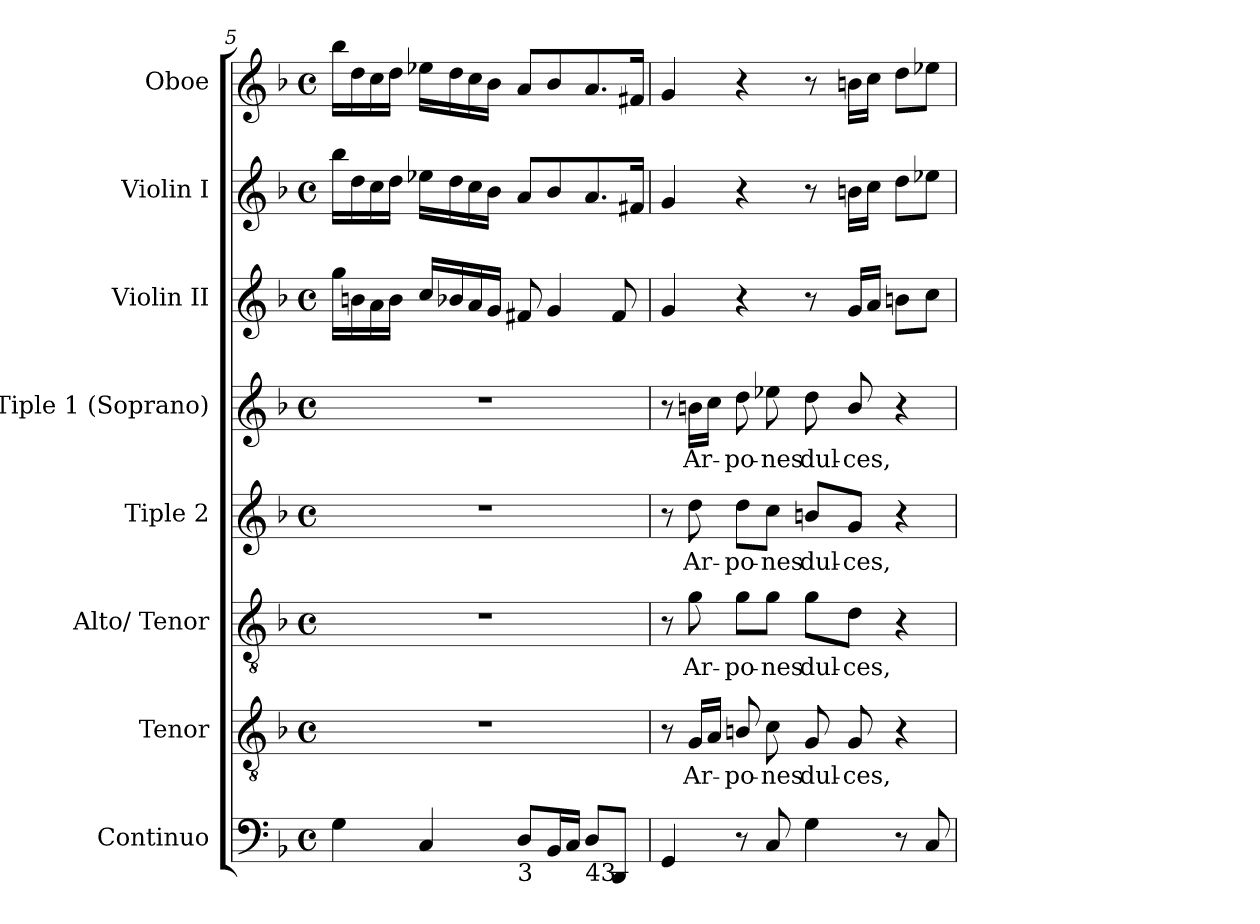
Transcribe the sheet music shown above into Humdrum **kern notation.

**kern	**kern	**text	**kern	**text	**kern	**text	**kern	**text	**kern	**kern	**kern
*part8	*part7	*part7	*part6	*part6	*part5	*part5	*part4	*part4	*part3	*part2	*part1
*staff8	*staff7	*staff7	*staff6	*staff6	*staff5	*staff5	*staff4	*staff4	*staff3	*staff2	*staff1
*I"Continuo	*I"Tenor	*	*I"Alto/ Tenor	*	*I"Tiple 2	*	*I"Tiple  1 (Soprano)	*	*I"Violin II	*I"Violin I	*I"Oboe
*I'Cont.	*I'T.	*	*I'A.	*	*	*	*I'S1.	*	*I'Vln. II	*I'Vln. I	*I'Ob.
*clefF4	*clefGv2	*	*clefGv2	*	*clefG2	*	*clefG2	*	*clefG2	*clefG2	*clefG2
*	*ITrd7c12	*	*ITrd7c12	*	*	*	*	*	*	*	*
*k[b-]	*k[b-]	*	*k[b-]	*	*k[b-]	*	*k[b-]	*	*k[b-]	*k[b-]	*k[b-]
*F:	*F:	*	*F:	*	*F:	*	*F:	*	*F:	*F:	*F:
*M4/4	*M4/4	*	*M4/4	*	*M4/4	*	*M4/4	*	*M4/4	*M4/4	*M4/4
*met(c)	*met(c)	*	*met(c)	*	*met(c)	*	*met(c)	*	*met(c)	*met(c)	*met(c)
=5	=5	=5	=5	=5	=5	=5	=5	=5	=5	=5	=5
4Gi\	1r	.	1r	.	1r	.	1r	.	16ggi\LL	16bb-i\LL	16bb-i\LL
.	.	.	.	.	.	.	.	.	16bni\	16ddi\	16ddi\
.	.	.	.	.	.	.	.	.	16ai\	16cci\	16cci\
.	.	.	.	.	.	.	.	.	16bi\JJ	16ddi\JJ	16ddi\JJ
4Ci/	.	.	.	.	.	.	.	.	16cci/LL	16ee-Xi\LL	16ee-Xi\LL
.	.	.	.	.	.	.	.	.	16b-Xi/	16ddi\	16ddi\
.	.	.	.	.	.	.	.	.	16ai/	16cci\	16cci\
.	.	.	.	.	.	.	.	.	16gi/JJ	16b-i\JJ	16b-i\JJ
!LO:TX:b:t=3	!	!	!	!	!	!	!	!	!	!	!
8Di/L	.	.	.	.	.	.	.	.	8f#Xi/	8ai/L	8ai/L
16BB-i/L	.	.	.	.	.	.	.	.	4gi/	8b-i/	8b-i/
16Ci/JJ	.	.	.	.	.	.	.	.	.	.	.
!LO:TX:b:t=43	!	!	!	!	!	!	!	!	!	!	!
8Di/L	.	.	.	.	.	.	.	.	.	8.ai/	8.ai/
8DDi/J	.	.	.	.	.	.	.	.	8f#i/	.	.
.	.	.	.	.	.	.	.	.	.	16f#Xi/Jk	16f#Xi/Jk
=6	=6	=6	=6	=6	=6	=6	=6	=6	=6	=6	=6
4GGi/	8r	.	8r	.	8r	.	8r	.	4gi/	4gi/	4gi/
!	!	!LO:LY:b:color=#000000	!	!	!	!	!	!	!	!	!
!	!	!	!	!LO:LY:b:color=#000000	!	!	!	!	!	!	!
!	!	!	!	!	!	!LO:LY:b:color=#000000	!	!	!	!	!
!	!	!	!	!	!	!	!	!LO:LY:b:color=#000000	!	!	!
.	16GGi/LL	Ar-	8Gi\	Ar-	8ddi\	Ar-	16bni\LL	Ar-	.	.	.
.	16AAi/JJ	.	.	.	.	.	16cci\JJ	.	.	.	.
!	!	!LO:LY:b:color=#000000	!	!	!	!	!	!	!	!	!
!	!	!	!	!LO:LY:b:color=#000000	!	!	!	!	!	!	!
!	!	!	!	!	!	!LO:LY:b:color=#000000	!	!	!	!	!
!	!	!	!	!	!	!	!	!LO:LY:b:color=#000000	!	!	!
8r	8BBni/	-po-	8Gi\L	-po-	8ddi\L	-po-	8ddi\	-po-	4r	4r	4r
!	!	!LO:LY:b:color=#000000	!	!	!	!	!	!	!	!	!
!	!	!	!	!LO:LY:b:color=#000000	!	!	!	!	!	!	!
!	!	!	!	!	!	!LO:LY:b:color=#000000	!	!	!	!	!
!	!	!	!	!	!	!	!	!LO:LY:b:color=#000000	!	!	!
8Ci/	8Ci\	-nes	8Gi\J	-nes	8cci\J	-nes	8ee-Xi\	-nes	.	.	.
!	!	!LO:LY:b:color=#000000	!	!	!	!	!	!	!	!	!
!	!	!	!	!LO:LY:b:color=#000000	!	!	!	!	!	!	!
!	!	!	!	!	!	!LO:LY:b:color=#000000	!	!	!	!	!
!	!	!	!	!	!	!	!	!LO:LY:b:color=#000000	!	!	!
4Gi\	8GGi/	dul-	8Gi\L	dul-	8bni/L	dul-	8ddi\	dul-	8r	8r	8r
!	!	!LO:LY:b:color=#000000	!	!	!	!	!	!	!	!	!
!	!	!	!	!LO:LY:b:color=#000000	!	!	!	!	!	!	!
!	!	!	!	!	!	!LO:LY:b:color=#000000	!	!	!	!	!
!	!	!	!	!	!	!	!	!LO:LY:b:color=#000000	!	!	!
.	8GGi/	-ces,	8Di\J	-ces,	8gi/J	-ces,	8bi/	-ces,	16gi/LL	16bni\LL	16bni\LL
.	.	.	.	.	.	.	.	.	16ai/JJ	16cci\JJ	16cci\JJ
8r	4r	.	4r	.	4r	.	4r	.	8bni\L	8ddi\L	8ddi\L
8Ci/	.	.	.	.	.	.	.	.	8cci\J	8ee-Xi\J	8ee-Xi\J
=	=	=	=	=	=	=	=	=	=	=	=
*-	*-	*-	*-	*-	*-	*-	*-	*-	*-	*-	*-
